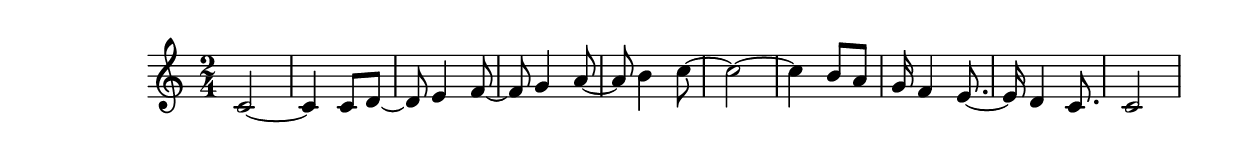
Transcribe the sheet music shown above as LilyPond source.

\version "2.3.2"

\header{
texidoc="

If the @code{Note_heads_engraver} is replaced by the @code{Completion_heads_engraver}, notes that cross bar lines are split into tied notes.

"
}

\paper { raggedright= ##t }



\score{
  \notes\relative c'{
  \time 2/4

  c2. c8 d4 e f g a b c2.. b8 a g16 f4 e d c8. c2 
  }
  \paper{
    \context{
      \Voice
      \remove "Note_heads_engraver"
      \consists "Completion_heads_engraver"
    }
  }
}
